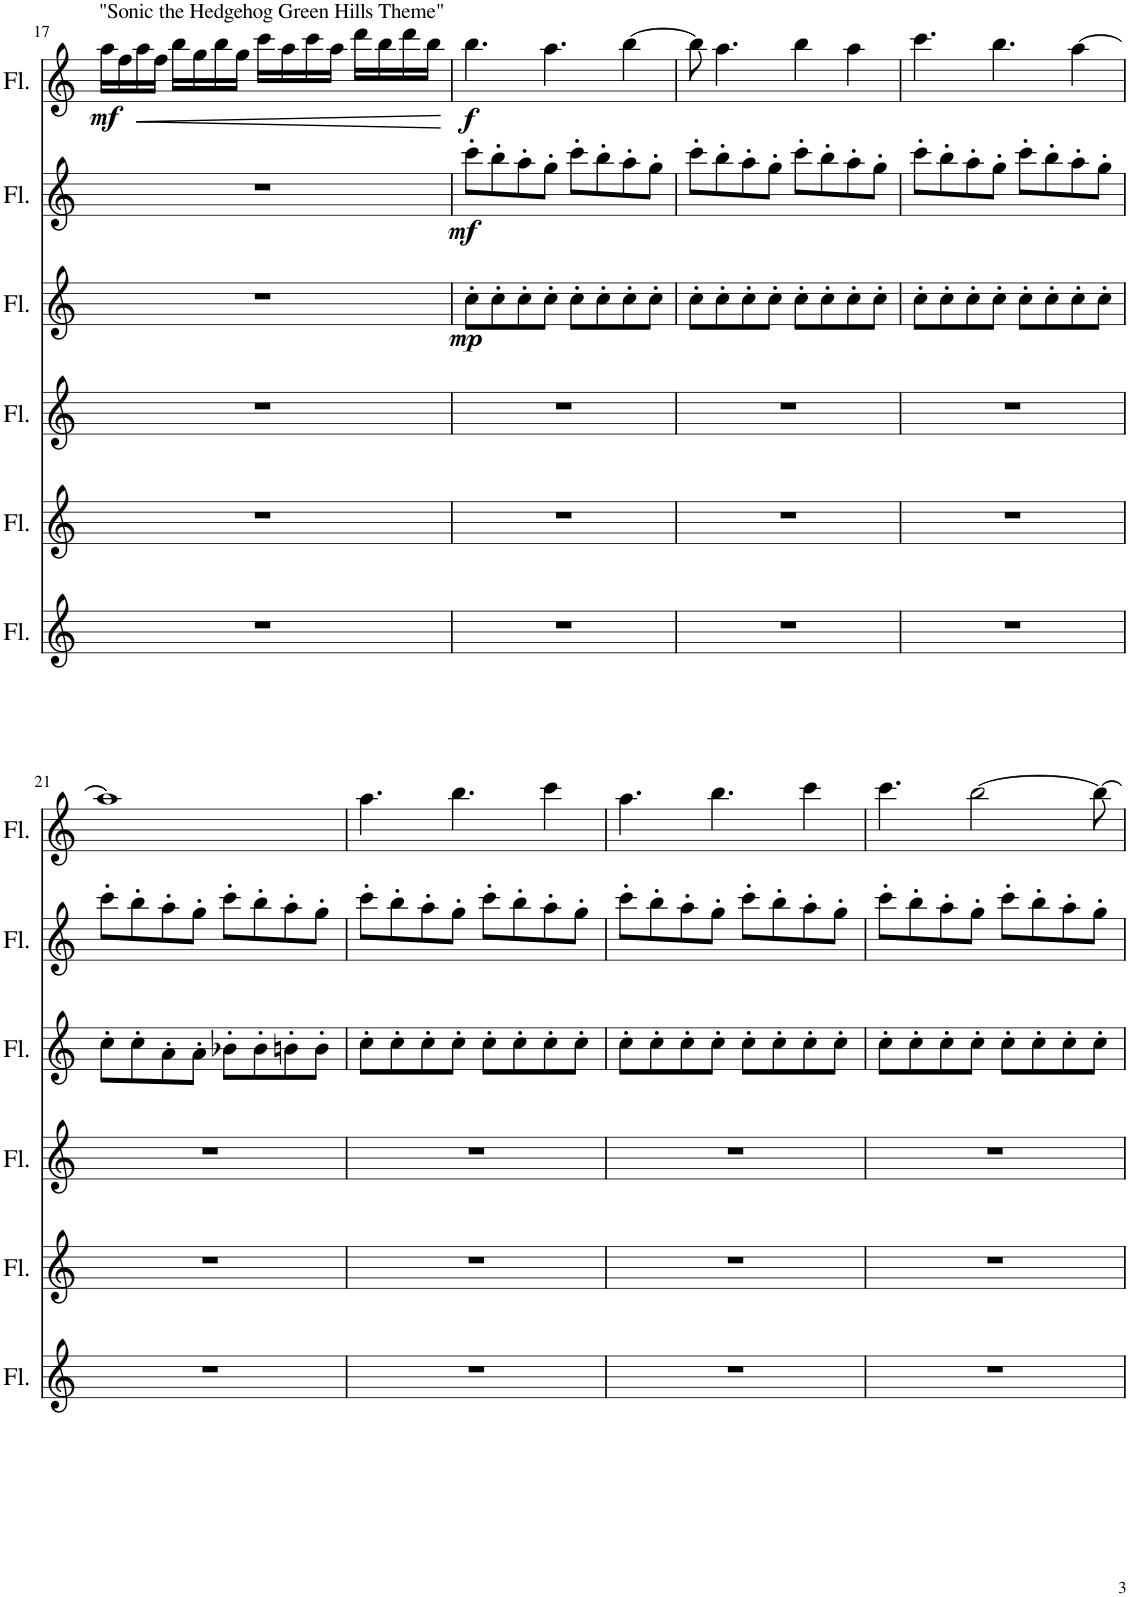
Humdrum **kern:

**kern	**kern	**kern	**kern	**dynam	**kern	**dynam	**kern	**dynam
*part6	*part5	*part4	*part3	*part3	*part2	*part2	*part1	*part1
*staff6	*staff5	*staff4	*staff3	*staff3	*staff2	*staff2	*staff1	*staff1
*I"Flute	*I"Flute	*I"Flute	*I"Flute	*	*I"Flute	*	*I"Flute	*
*I'Fl.	*I'Fl.	*I'Fl.	*I'Fl.	*	*I'Fl.	*	*I'Fl.	*
!!LO:PB:g=z
*clefG2	*clefG2	*clefG2	*clefG2	*	*clefG2	*	*clefG2	*
*k[]	*k[]	*k[]	*k[]	*	*k[]	*	*k[]	*
*M4/4	*M4/4	*M4/4	*M4/4	*	*M4/4	*	*M4/4	*
=17	=17	=17	=17	=17	=17	=17	=17	=17
!	!	!	!	!	!	!	!LO:TX:a:t="Sonic the Hedgehog Green Hills Theme"	!
!	!	!	!	!	!	!	!	!LO:DY:b
1r	1r	1r	1r	.	1r	.	16aa\LL	mf
.	.	.	.	.	.	.	16ff\	.
!	!	!	!	!	!	!	!	!LO:HP:b
.	.	.	.	.	.	.	16aa\	<
.	.	.	.	.	.	.	16ff\JJ	.
.	.	.	.	.	.	.	16bb\LL	.
.	.	.	.	.	.	.	16gg\	.
.	.	.	.	.	.	.	16bb\	.
.	.	.	.	.	.	.	16gg\JJ	.
.	.	.	.	.	.	.	16ccc\LL	.
.	.	.	.	.	.	.	16aa\	.
.	.	.	.	.	.	.	16ccc\	.
.	.	.	.	.	.	.	16aa\JJ	.
.	.	.	.	.	.	.	16ddd\LL	.
.	.	.	.	.	.	.	16bb\	.
.	.	.	.	.	.	.	16ddd\	.
.	.	.	.	.	.	.	16bb\JJ	.
.	.	.	.	.	.	.	.	[
=18	=18	=18	=18	=18	=18	=18	=18	=18
!	!	!	!	!LO:DY:b	!	!LO:DY:b	!	!LO:DY:b
1r	1r	1r	8cc'\L	mp	8ccc'\L	mf	4.bb\	f
.	.	.	8cc'\	.	8bb'\	.	.	.
.	.	.	8cc'\	.	8aa'\	.	.	.
.	.	.	8cc'\J	.	8gg'\J	.	4.aa\	.
.	.	.	8cc'\L	.	8ccc'\L	.	.	.
.	.	.	8cc'\	.	8bb'\	.	.	.
.	.	.	8cc'\	.	8aa'\	.	[4bb\	.
.	.	.	8cc'\J	.	8gg'\J	.	.	.
=19	=19	=19	=19	=19	=19	=19	=19	=19
1r	1r	1r	8cc'\L	.	8ccc'\L	.	8bb\]	.
.	.	.	8cc'\	.	8bb'\	.	4.aa\	.
.	.	.	8cc'\	.	8aa'\	.	.	.
.	.	.	8cc'\J	.	8gg'\J	.	.	.
.	.	.	8cc'\L	.	8ccc'\L	.	4bb\	.
.	.	.	8cc'\	.	8bb'\	.	.	.
.	.	.	8cc'\	.	8aa'\	.	4aa\	.
.	.	.	8cc'\J	.	8gg'\J	.	.	.
=20	=20	=20	=20	=20	=20	=20	=20	=20
1r	1r	1r	8cc'\L	.	8ccc'\L	.	4.ccc\	.
.	.	.	8cc'\	.	8bb'\	.	.	.
.	.	.	8cc'\	.	8aa'\	.	.	.
.	.	.	8cc'\J	.	8gg'\J	.	4.bb\	.
.	.	.	8cc'\L	.	8ccc'\L	.	.	.
.	.	.	8cc'\	.	8bb'\	.	.	.
.	.	.	8cc'\	.	8aa'\	.	[4aa\	.
.	.	.	8cc'\J	.	8gg'\J	.	.	.
!!LO:LB:g=z
=21	=21	=21	=21	=21	=21	=21	=21	=21
1r	1r	1r	8cc'\L	.	8ccc'\L	.	1aa]	.
.	.	.	8cc'\	.	8bb'\	.	.	.
.	.	.	8a'\	.	8aa'\	.	.	.
.	.	.	8a'\J	.	8gg'\J	.	.	.
.	.	.	8b-X'\L	.	8ccc'\L	.	.	.
.	.	.	8b-'\	.	8bb'\	.	.	.
.	.	.	8bn'\	.	8aa'\	.	.	.
.	.	.	8b'\J	.	8gg'\J	.	.	.
=22	=22	=22	=22	=22	=22	=22	=22	=22
1r	1r	1r	8cc'\L	.	8ccc'\L	.	4.aa\	.
.	.	.	8cc'\	.	8bb'\	.	.	.
.	.	.	8cc'\	.	8aa'\	.	.	.
.	.	.	8cc'\J	.	8gg'\J	.	4.bb\	.
.	.	.	8cc'\L	.	8ccc'\L	.	.	.
.	.	.	8cc'\	.	8bb'\	.	.	.
.	.	.	8cc'\	.	8aa'\	.	4ccc\	.
.	.	.	8cc'\J	.	8gg'\J	.	.	.
=23	=23	=23	=23	=23	=23	=23	=23	=23
1r	1r	1r	8cc'\L	.	8ccc'\L	.	4.aa\	.
.	.	.	8cc'\	.	8bb'\	.	.	.
.	.	.	8cc'\	.	8aa'\	.	.	.
.	.	.	8cc'\J	.	8gg'\J	.	4.bb\	.
.	.	.	8cc'\L	.	8ccc'\L	.	.	.
.	.	.	8cc'\	.	8bb'\	.	.	.
.	.	.	8cc'\	.	8aa'\	.	4ccc\	.
.	.	.	8cc'\J	.	8gg'\J	.	.	.
=24	=24	=24	=24	=24	=24	=24	=24	=24
1r	1r	1r	8cc'\L	.	8ccc'\L	.	4.ccc\	.
.	.	.	8cc'\	.	8bb'\	.	.	.
.	.	.	8cc'\	.	8aa'\	.	.	.
.	.	.	8cc'\J	.	8gg'\J	.	[2bb\	.
.	.	.	8cc'\L	.	8ccc'\L	.	.	.
.	.	.	8cc'\	.	8bb'\	.	.	.
.	.	.	8cc'\	.	8aa'\	.	.	.
.	.	.	8cc'\J	.	8gg'\J	.	8bb\_	.
=	=	=	=	=	=	=	=	=
*-	*-	*-	*-	*-	*-	*-	*-	*-
